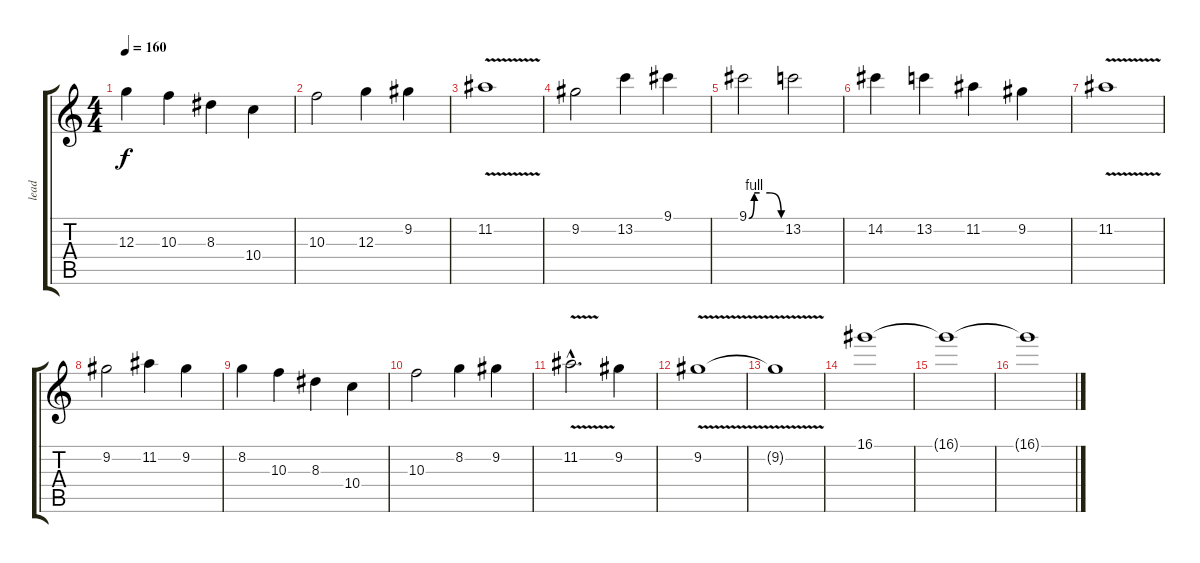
\track ("lead" "lead") {instrument distortionguitar}
\staff {score tabs}
\tuning (E4 B3 G3 D3 A2 E2) {hide}
\ts (4 4)
\tempo 160
\clef g2
\ks c
12.3.4{dy f} 10.3.4 8.3.4 10.4.4 |
10.3.2 12.3.4 9.2.4 |
11.2{v}.1 |
9.2.2 13.2.4 9.1.4 |
9.1{be (custom 0 0 10 4 20 4 39 4 60 0)}.2 13.2.2 |
14.2.4 13.2.4 11.2.4 9.2.4 |
11.2{v}.1 |
9.2.2 11.2.4 9.2.4 |
8.2.4 10.3.4 8.3.4 10.4.4 |
10.3.2 8.2.4 9.2.4 |
11.2{v hac}.2{d} 9.2.4 |
9.2{v}.1 |
9.2{v t}.1 |
16.1.1 |
16.1{t}.1 |
16.1{t}.1
